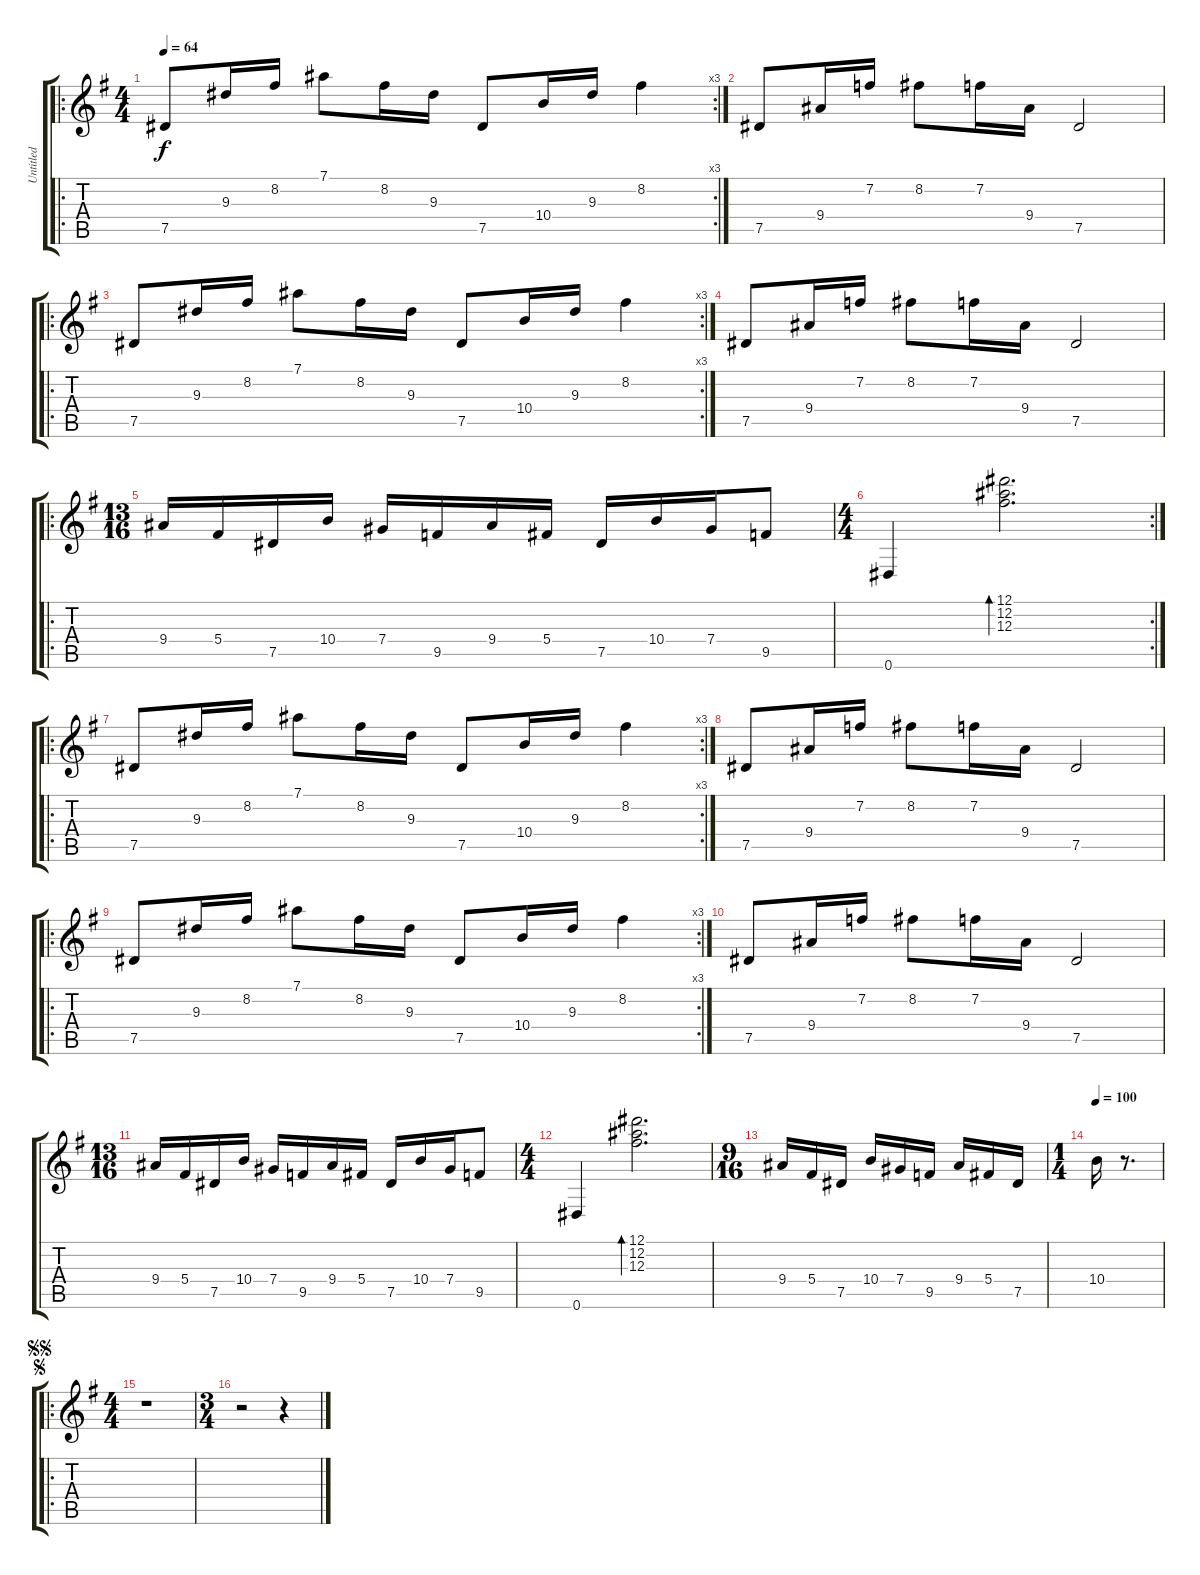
\track ("Untitled" "Untitled") {instrument acousticguitarnylon}
\staff {score tabs}
\tuning (Eb4 Bb3 Gb3 Db3 Ab2 Eb2) {hide}
\ro
\rc 3
\ts (4 4)
\tempo 64
\clef g2
\ks g
7.5.8{dy f instrument acousticguitarnylon} 9.3.16 8.2.16 7.1.8 8.2.16 9.3.16 7.5.8 10.4.16 9.3.16 8.2.4 |
7.5.8 9.4.16 7.2.16 8.2.8 7.2.16 9.4.16 7.5.2 |
\ro
\rc 3
7.5.8 9.3.16 8.2.16 7.1.8 8.2.16 9.3.16 7.5.8 10.4.16 9.3.16 8.2.4 |
7.5.8 9.4.16 7.2.16 8.2.8 7.2.16 9.4.16 7.5.2 |
\ro
\ts (13 16)
9.4.16 5.4.16 7.5.16 10.4.16 7.4.16 9.5.16 9.4.16 5.4.16 7.5.16 10.4.16 7.4.16 9.5.8 |
\rc 2
\ts (4 4)
0.6.4 (12.1 12.2 12.3).2{d bd 30} |
\ro
\rc 3
7.5.8 9.3.16 8.2.16 7.1.8 8.2.16 9.3.16 7.5.8 10.4.16 9.3.16 8.2.4 |
7.5.8 9.4.16 7.2.16 8.2.8 7.2.16 9.4.16 7.5.2 |
\ro
\rc 3
7.5.8 9.3.16 8.2.16 7.1.8 8.2.16 9.3.16 7.5.8 10.4.16 9.3.16 8.2.4 |
7.5.8 9.4.16 7.2.16 8.2.8 7.2.16 9.4.16 7.5.2 |
\ts (13 16)
9.4.16 5.4.16 7.5.16 10.4.16 7.4.16 9.5.16 9.4.16 5.4.16 7.5.16 10.4.16 7.4.16 9.5.8 |
\ts (4 4)
0.6.4 (12.1 12.2 12.3).2{d bd 30} |
\ts (9 16)
9.4.16 5.4.16 7.5.16 10.4.16 7.4.16 9.5.16 9.4.16 5.4.16 7.5.16 |
\ts (1 4)
\tempo 100
10.4.16 r.8{d} |
\ro
\ts (4 4)
\jump segno
\jump segnosegno
r.1 |
\ts (3 4)
r.2 r.4
